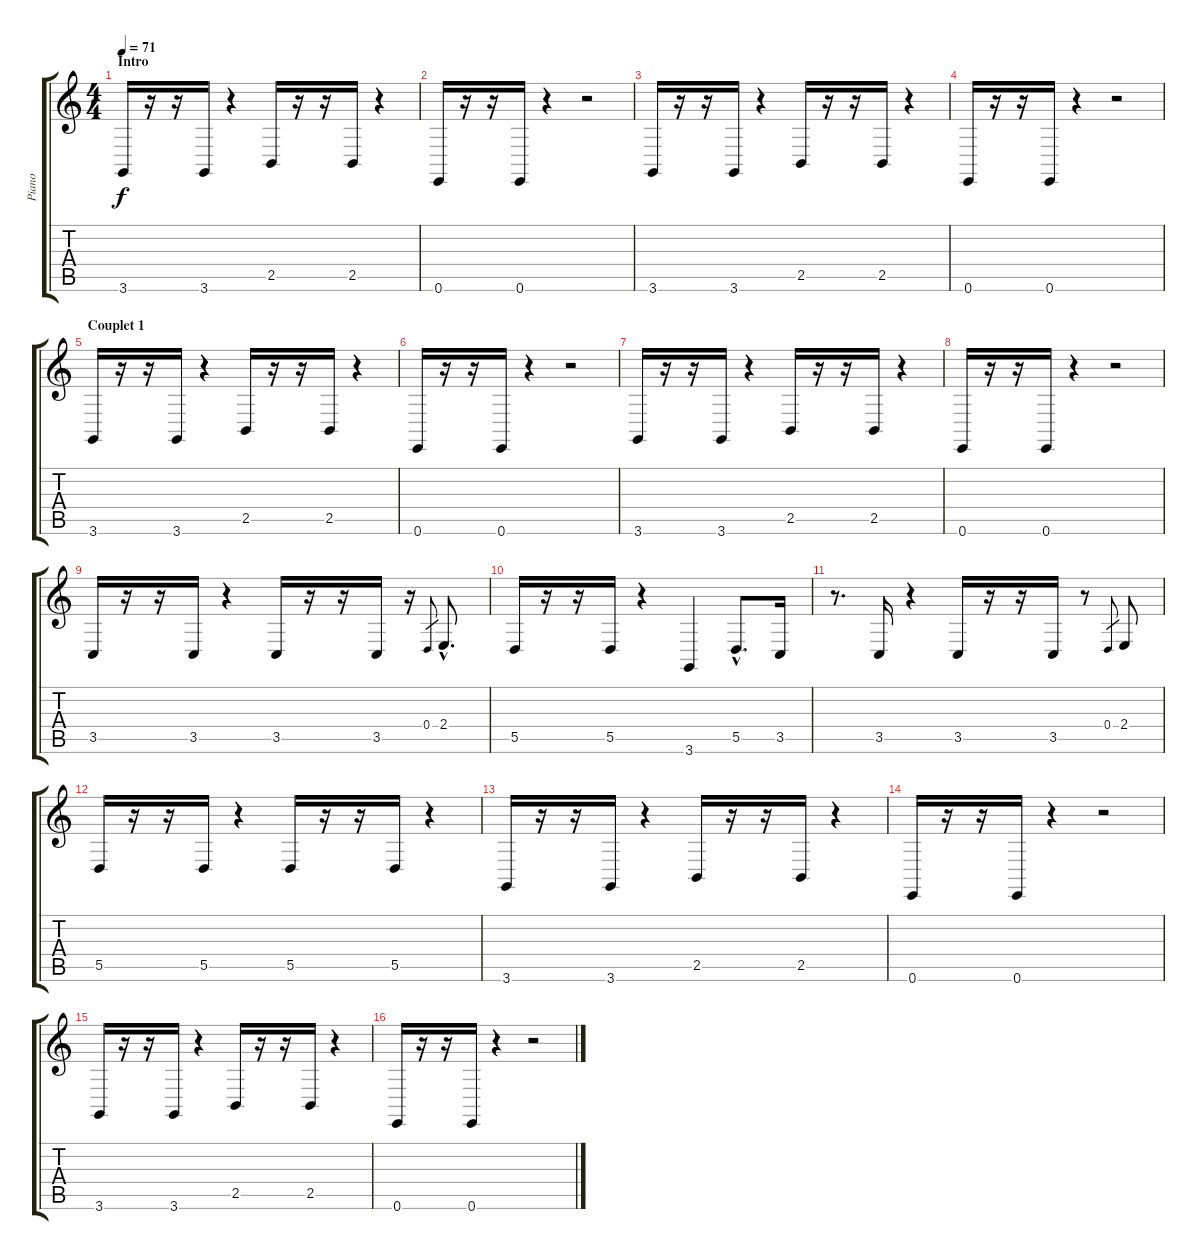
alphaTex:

\track ("Piano" "Piano") {instrument acousticgrandpiano}
\staff {score tabs}
\tuning (E4 B3 G3 D3 A2 E2) {hide}
\ts (4 4)
\section ("" "Intro")
\tempo 71
\clef g2
\ks c
3.6.16{dy f instrument acousticgrandpiano} r.16 r.16 3.6.16 r.4 2.5.16 r.16 r.16 2.5.16 r.4 |
0.6.16 r.16 r.16 0.6.16 r.4 r.2 |
3.6.16 r.16 r.16 3.6.16 r.4 2.5.16 r.16 r.16 2.5.16 r.4 |
0.6.16 r.16 r.16 0.6.16 r.4 r.2 |
\section ("" "Couplet 1")
3.6.16 r.16 r.16 3.6.16 r.4 2.5.16 r.16 r.16 2.5.16 r.4 |
0.6.16 r.16 r.16 0.6.16 r.4 r.2 |
3.6.16 r.16 r.16 3.6.16 r.4 2.5.16 r.16 r.16 2.5.16 r.4 |
0.6.16 r.16 r.16 0.6.16 r.4 r.2 |
3.5.16 r.16 r.16 3.5.16 r.4 3.5.16 r.16 r.16 3.5.16 r.16 0.4.8{gr} 2.4{hac}.8{d} |
5.5.16 r.16 r.16 5.5.16 r.4 3.6.4 5.5{hac}.8{d} 3.5.16 |
r.8{d} 3.5.16 r.4 3.5.16 r.16 r.16 3.5.16 r.8 0.4.8{gr} 2.4.8 |
5.5.16 r.16 r.16 5.5.16 r.4 5.5.16 r.16 r.16 5.5.16 r.4 |
3.6.16 r.16 r.16 3.6.16 r.4 2.5.16 r.16 r.16 2.5.16 r.4 |
0.6.16 r.16 r.16 0.6.16 r.4 r.2 |
3.6.16 r.16 r.16 3.6.16 r.4 2.5.16 r.16 r.16 2.5.16 r.4 |
0.6.16 r.16 r.16 0.6.16 r.4 r.2
